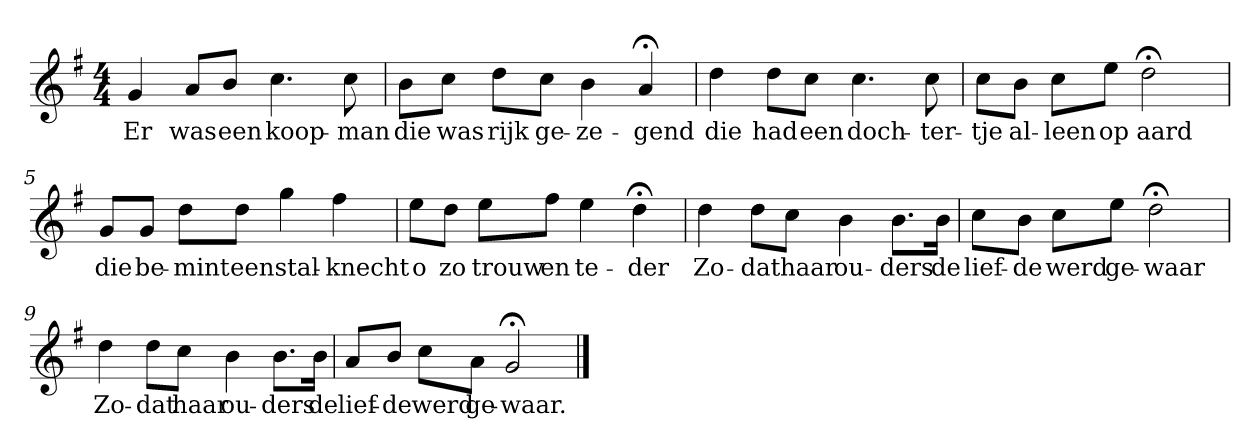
**kern	**text
*part1	*part1
*staff1	*staff1
*k[f#]	*
*G:	*
*M4/4	*
*MM120	*
=1	=1
4g	Er
8aL	was
8bJ	een
4.cc	koop-
8cc	-man
=2	=2
8bL	die
8ccJ	was
8ddL	rijk
8ccJ	ge-
4b	-ze-
4a;<	-gend
=3	=3
4dd	die
8ddL	had
8ccJ	een
4.cc	doch-
8cc	-ter-
=4	=4
8ccL	-tje
8bJ	al-
8ccL	-leen
8eeJ	op
2dd;<	aard
=5	=5
8gL	die
8gJ	be-
8ddL	-mint
8ddJ	een
4gg	stal-
4ff#	-knecht
=6	=6
8eeL	o
8ddJ	zo
8eeL	trouw
8ff#J	en
4ee	te-
4dd;<	-der
=7	=7
4dd	Zo-
8ddL	-dat
8ccJ	haar
4b	ou-
8.bL	-ders
16bJk	de
=8	=8
8ccL	lief-
8bJ	-de
8ccL	werd
8eeJ	ge-
2dd;<	-waar
=9	=9
4dd	Zo-
8ddL	-dat
8ccJ	haar
4b	ou-
8.bL	-ders
16bJk	de
=10	=10
8aL	lief-
8bJ	-de
8ccL	werd
8aJ	ge-
2g;<	-waar.
==	==
*-	*-
